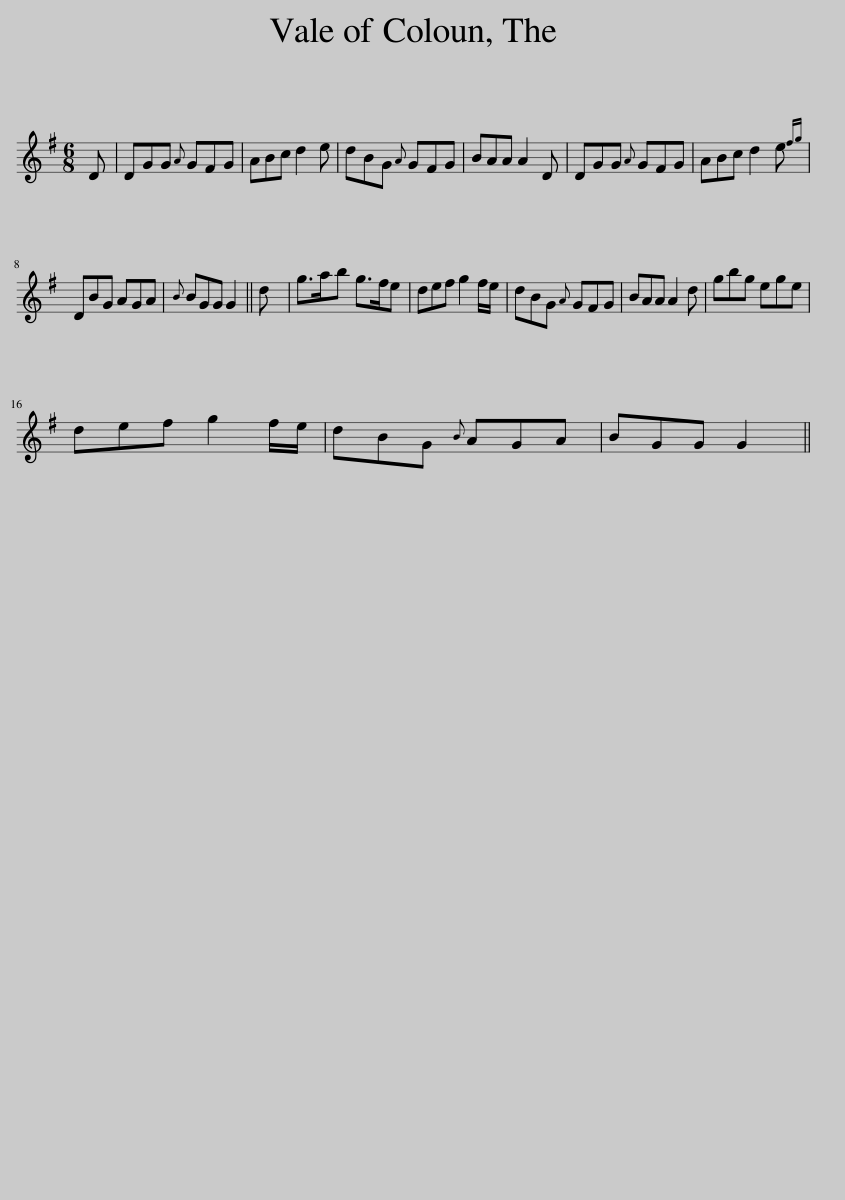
X:1
L:1/8
M:6/8
I:linebreak $
K:G
V:1 treble
V:1
 D | DGG{A} GFG | ABc d2 e | dBG{A} GFG | BAA A2 D | %5
 DGG{A} GFG | ABc d2 e{fg} |$ DBG AGA |{B} BGG G2 || d | %10
 g>ab g>fe | def g2 f/e/ | dBG{A} GFG | BAA A2 d | gbg ege |$ %15
 def g2 f/e/ | dBG{B} AGA | BGG G2 || %18
